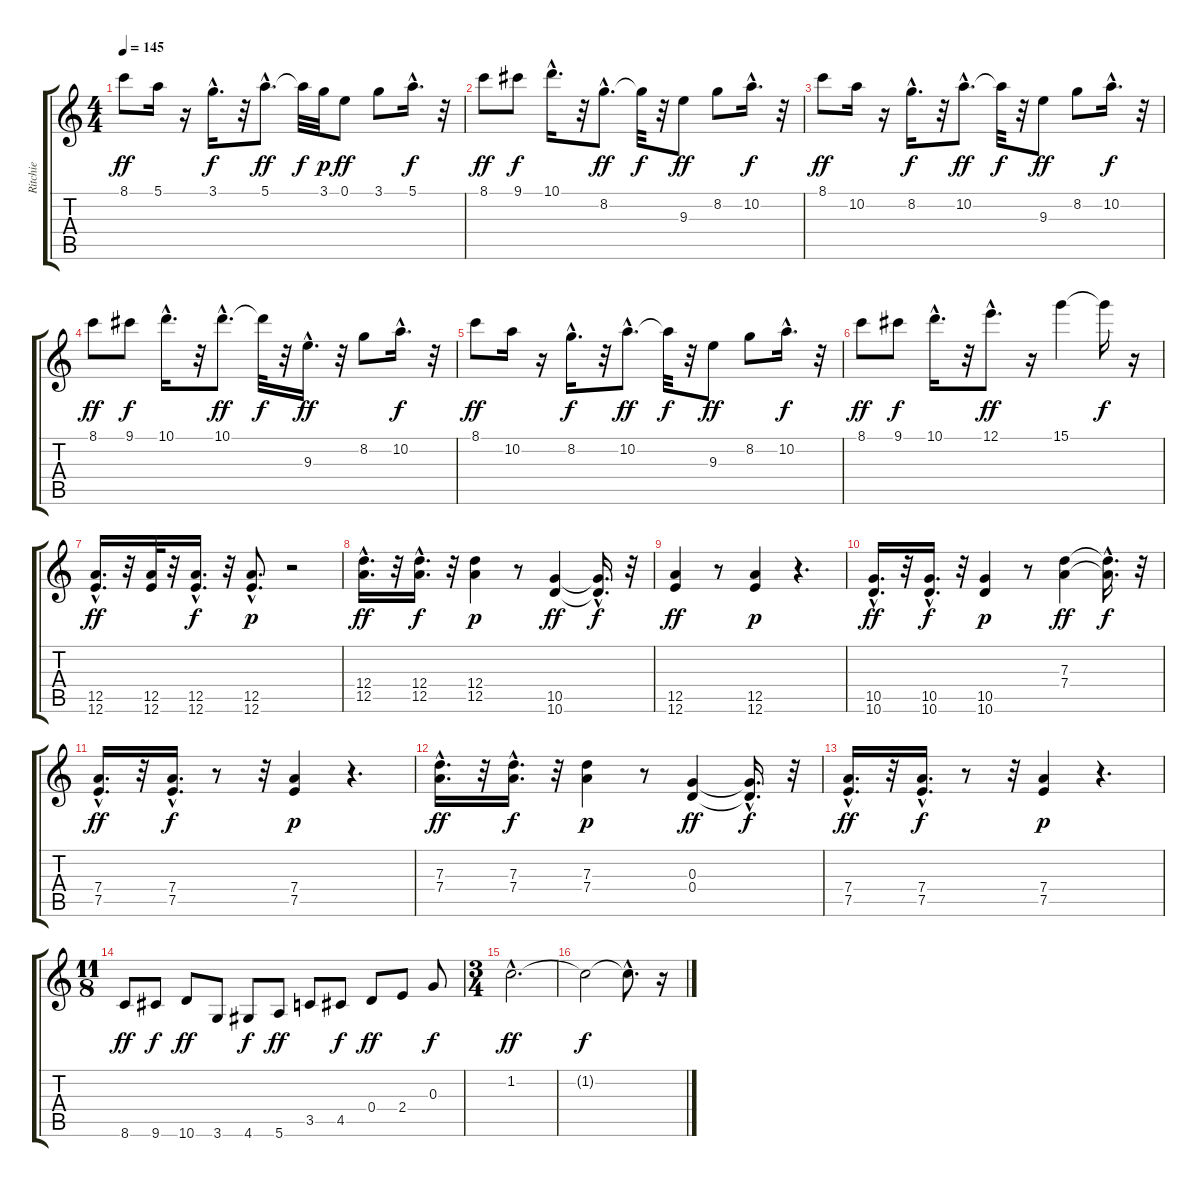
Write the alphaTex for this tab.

\track ("Ritchie" "Ritchie") {instrument overdrivenguitar}
\staff {score tabs}
\tuning (E4 B3 G3 D3 A2 E2) {hide}
\ts (4 4)
\tempo 145
\clef g2
\ks c
8.1.8{dy ff} 5.1.16 r.16 3.1{hac}.16{d dy f} r.32 5.1{hac}.8{d dy ff} 5.1{t}.32{dy f} 3.1.32{dy p} 0.1.8{dy ff} 3.1.8 5.1{hac}.16{d dy f} r.32 |
8.1.8{dy ff} 9.1.8{dy f} 10.1{hac}.16{d} r.32 8.2{hac}.8{d dy ff} 8.2{t}.32{dy f} r.32 9.3.8{dy ff} 8.2.8 10.2{hac}.16{d dy f} r.32 |
8.1.8{dy ff} 10.2.16 r.16 8.2{hac}.16{d dy f} r.32 10.2{hac}.8{d dy ff} 10.2{t}.32{dy f} r.32 9.3.8{dy ff} 8.2.8 10.2{hac}.16{d dy f} r.32 |
8.1.8{dy ff} 9.1.8{dy f} 10.1{hac}.16{d} r.32 10.1{hac}.8{d dy ff} 10.1{t}.32{dy f} r.32 9.3{hac}.16{d dy ff} r.32 8.2.8 10.2{hac}.16{d dy f} r.32 |
8.1.8{dy ff} 10.2.16 r.16 8.2{hac}.16{d dy f} r.32 10.2{hac}.8{d dy ff} 10.2{t}.32{dy f} r.32 9.3.8{dy ff} 8.2.8 10.2{hac}.16{d dy f} r.32 |
8.1.8{dy ff} 9.1.8{dy f} 10.1{hac}.16{d} r.32 12.1{hac}.8{d dy ff} r.16 15.1.4 15.1{t}.16{dy f} r.16 |
(12.5{hac} 12.6{hac}).16{d dy ff} r.32 (12.5 12.6).32 r.32 (12.5{hac} 12.6{hac}).16{d dy f} r.32 (12.5{hac} 12.6{hac}).8{d dy p} r.2 |
(12.4{hac} 12.5{hac}).16{d dy ff} r.32 (12.4{hac} 12.5{hac}).16{d dy f} r.32 (12.4 12.5).4{dy p} r.8 (10.5 10.6).4{dy ff} (10.5{hac t} 10.6{hac t}).16{d dy f} r.32 |
(12.5 12.6).4{dy ff} r.8 (12.5 12.6).4{dy p} r.4{d} |
(10.5{hac} 10.6{hac}).16{d dy ff} r.32 (10.5{hac} 10.6{hac}).16{d dy f} r.32 (10.5 10.6).4{dy p} r.8 (7.3 7.4).4{dy ff} (7.3{hac t} 7.4{hac t}).16{d dy f} r.32 |
(7.4{hac} 7.5{hac}).16{d dy ff} r.32 (7.4{hac} 7.5{hac}).16{d dy f} r.8 r.32 (7.4 7.5).4{dy p} r.4{d} |
(7.3{hac} 7.4{hac}).16{d dy ff} r.32 (7.3{hac} 7.4{hac}).16{d dy f} r.32 (7.3 7.4).4{dy p} r.8 (0.3 0.4).4{dy ff} (0.3{hac t} 0.4{hac t}).16{d dy f} r.32 |
(7.4{hac} 7.5{hac}).16{d dy ff} r.32 (7.4{hac} 7.5{hac}).16{d dy f} r.8 r.32 (7.4 7.5).4{dy p} r.4{d} |
\ts (11 8)
8.6.8{dy ff} 9.6.8{dy f} 10.6.8{dy ff} 3.6.8 4.6.8{dy f} 5.6.8{dy ff} 3.5.8 4.5.8{dy f} 0.4.8{dy ff} 2.4.8 0.3.8{dy f} |
\ts (3 4)
1.2{hac}.2{d dy ff} |
1.2{t}.2{dy f} 1.2{hac t}.8{d} r.16
